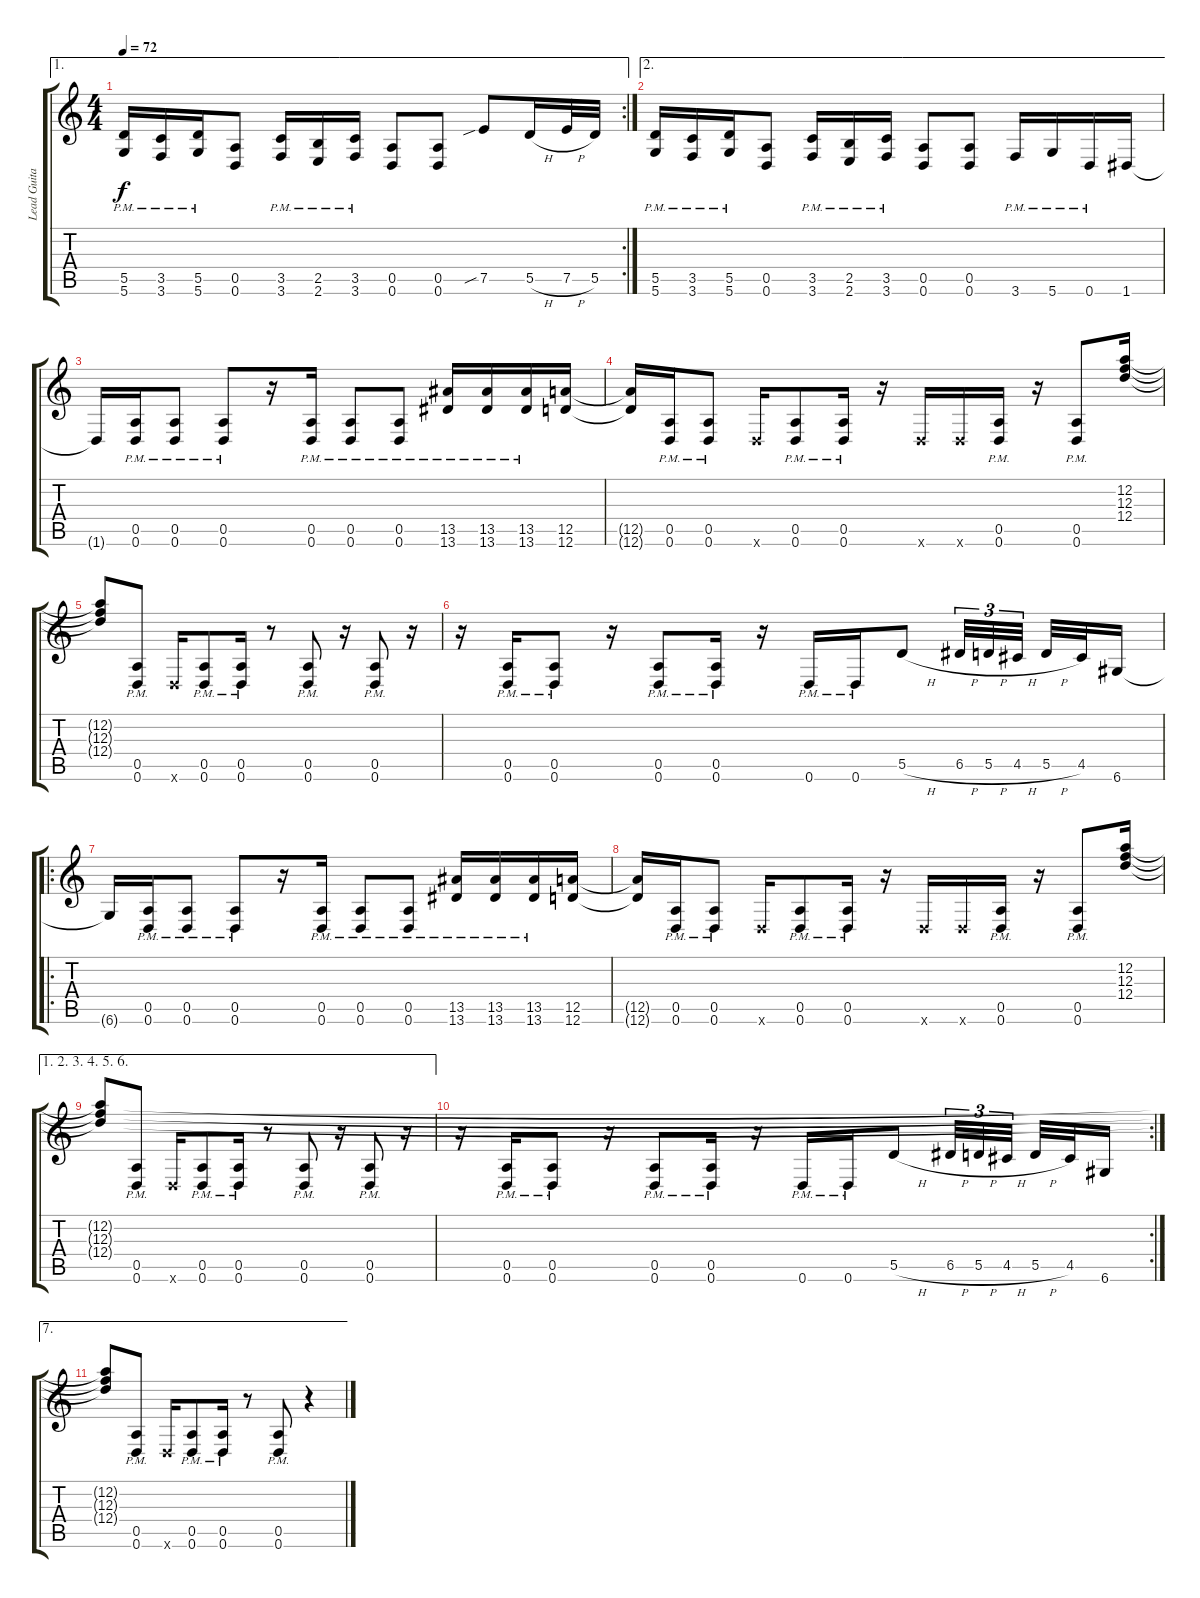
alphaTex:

\track ("Lead Guitar" "Lead Guita") {instrument overdrivenguitar}
\staff {score tabs}
\tuning (E4 A3 F3 D3 A2 D2) {hide}
\ae 1
\rc 2
\ts (4 4)
\tempo 72
\clef g2
\ks c
(5.5{pm} 5.6{pm}).16{dy f} (3.5{pm} 3.6{pm}).16 (5.5{pm} 5.6{pm}).16 (0.5 0.6).8 (3.5{pm} 3.6{pm}).16 (2.5{pm} 2.6{pm}).16 (3.5{pm} 3.6{pm}).16 (0.5 0.6).8 (0.5 0.6).8 7.5{sib}.8 5.5{h}.16 7.5{h}.32 5.5.32 |
\ae 2
(5.5{pm} 5.6{pm}).16{instrument distortionguitar} (3.5{pm} 3.6{pm}).16 (5.5{pm} 5.6{pm}).16 (0.5 0.6).8 (3.5{pm} 3.6{pm}).16 (2.5{pm} 2.6{pm}).16 (3.5{pm} 3.6{pm}).16 (0.5 0.6).8 (0.5 0.6).8 3.6{pm}.16 5.6{pm}.16 0.6{pm}.16 1.6.16 |
1.6{t}.16 (0.5{pm} 0.6{pm}).16 (0.5{pm} 0.6{pm}).8 (0.5{pm} 0.6{pm}).8 r.16 (0.5{pm} 0.6{pm}).16 (0.5{pm} 0.6{pm}).8 (0.5{pm} 0.6{pm}).8 (13.5{pm} 13.6{pm}).16 (13.5{pm} 13.6{pm}).16 (13.5{pm} 13.6{pm}).16 (12.5 12.6).16 |
(12.5{t} 12.6{t}).16 (0.5{pm} 0.6{pm}).16 (0.5{pm} 0.6{pm}).8 0.6{x}.16 (0.5{pm} 0.6{pm}).8 (0.5{pm} 0.6{pm}).16 r.16 0.6{x}.16 0.6{x}.16 (0.5{pm} 0.6{pm}).16 r.16 (0.5{pm} 0.6{pm}).8 (12.2 12.3 12.4).16 |
(12.2{t} 12.3{t} 12.4{t}).8 (0.5{pm} 0.6{pm}).8 0.6{x}.16 (0.5{pm} 0.6{pm}).8 (0.5{pm} 0.6{pm}).16 r.8 (0.5{pm} 0.6{pm}).8 r.16 (0.5{pm} 0.6{pm}).8 r.16 |
r.16 (0.5{pm} 0.6{pm}).16 (0.5{pm} 0.6{pm}).8 r.16 (0.5{pm} 0.6{pm}).8 (0.5{pm} 0.6{pm}).16 r.16 0.6{pm}.16 0.6{pm}.16 5.5{h}.8 6.5{h}.32{tu (3 2)} 5.5{h}.32{tu (3 2)} 4.5{h}.32{tu (3 2) beam splitsecondary} 5.5{h}.32 4.5.32 6.6.16 |
\ro
6.6{t}.16 (0.5{pm} 0.6{pm}).16 (0.5{pm} 0.6{pm}).8 (0.5{pm} 0.6{pm}).8 r.16 (0.5{pm} 0.6{pm}).16 (0.5{pm} 0.6{pm}).8 (0.5{pm} 0.6{pm}).8 (13.5{pm} 13.6{pm}).16 (13.5{pm} 13.6{pm}).16 (13.5{pm} 13.6{pm}).16 (12.5 12.6).16 |
(12.5{t} 12.6{t}).16 (0.5{pm} 0.6{pm}).16 (0.5{pm} 0.6{pm}).8 0.6{x}.16 (0.5{pm} 0.6{pm}).8 (0.5{pm} 0.6{pm}).16 r.16 0.6{x}.16 0.6{x}.16 (0.5{pm} 0.6{pm}).16 r.16 (0.5{pm} 0.6{pm}).8 (12.2 12.3 12.4).16 |
\ae (1 2 3 4 5 6)
(12.2{t} 12.3{t} 12.4{t}).8 (0.5{pm} 0.6{pm}).8 0.6{x}.16 (0.5{pm} 0.6{pm}).8 (0.5{pm} 0.6{pm}).16 r.8 (0.5{pm} 0.6{pm}).8 r.16 (0.5{pm} 0.6{pm}).8 r.16 |
\rc 2
r.16 (0.5{pm} 0.6{pm}).16 (0.5{pm} 0.6{pm}).8 r.16 (0.5{pm} 0.6{pm}).8 (0.5{pm} 0.6{pm}).16 r.16 0.6{pm}.16 0.6{pm}.16 5.5{h}.8 6.5{h}.32{tu (3 2)} 5.5{h}.32{tu (3 2)} 4.5{h}.32{tu (3 2) beam splitsecondary} 5.5{h}.32 4.5.32 6.6.16 |
\ae 7
(12.2{t} 12.3{t} 12.4{t}).8 (0.5{pm} 0.6{pm}).8 0.6{x}.16 (0.5{pm} 0.6{pm}).8 (0.5{pm} 0.6{pm}).16 r.8 (0.5{pm} 0.6{pm}).8 r.4
